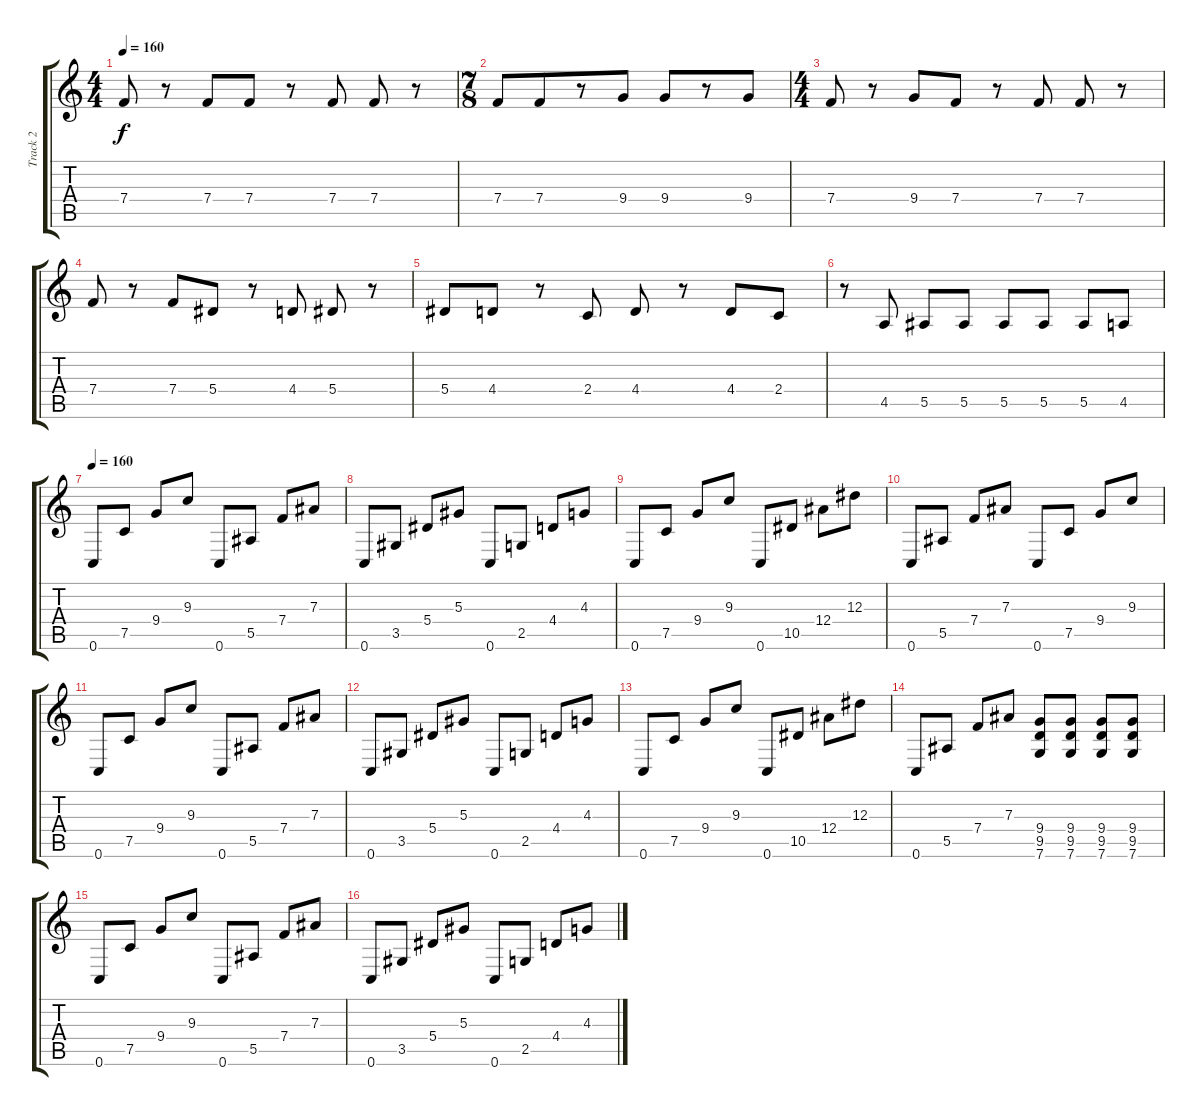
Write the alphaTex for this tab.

\track ("Track 2" "Track 2") {instrument distortionguitar}
\staff {score tabs}
\tuning (C4 G3 Eb3 Bb2 F2 C2) {hide}
\ts (4 4)
\tempo 160
\clef g2
\ks c
7.4.8{dy f} r.8 7.4.8 7.4.8 r.8 7.4.8 7.4.8 r.8 |
\ts (7 8)
7.4.8 7.4.8 r.8 9.4.8 9.4.8 r.8 9.4.8 |
\ts (4 4)
7.4.8 r.8 9.4.8 7.4.8 r.8 7.4.8 7.4.8 r.8 |
7.4.8 r.8 7.4.8 5.4.8 r.8 4.4.8 5.4.8 r.8 |
5.4.8 4.4.8 r.8 2.4.8 4.4.8 r.8 4.4.8 2.4.8 |
r.8 4.5.8 5.5.8 5.5.8 5.5.8 5.5.8 5.5.8 4.5.8 |
\tempo 160
0.6.8 7.5.8 9.4.8 9.3.8 0.6.8 5.5.8 7.4.8 7.3.8 |
0.6.8 3.5.8 5.4.8 5.3.8 0.6.8 2.5.8 4.4.8 4.3.8 |
0.6.8 7.5.8 9.4.8 9.3.8 0.6.8 10.5.8 12.4.8 12.3.8 |
0.6.8 5.5.8 7.4.8 7.3.8 0.6.8 7.5.8 9.4.8 9.3.8 |
0.6.8 7.5.8 9.4.8 9.3.8 0.6.8 5.5.8 7.4.8 7.3.8 |
0.6.8 3.5.8 5.4.8 5.3.8 0.6.8 2.5.8 4.4.8 4.3.8 |
0.6.8 7.5.8 9.4.8 9.3.8 0.6.8 10.5.8 12.4.8 12.3.8 |
0.6.8 5.5.8 7.4.8 7.3.8 (9.4 9.5 7.6).8 (9.4 9.5 7.6).8 (9.4 9.5 7.6).8 (9.4 9.5 7.6).8 |
0.6.8 7.5.8 9.4.8 9.3.8 0.6.8 5.5.8 7.4.8 7.3.8 |
0.6.8 3.5.8 5.4.8 5.3.8 0.6.8 2.5.8 4.4.8 4.3.8
